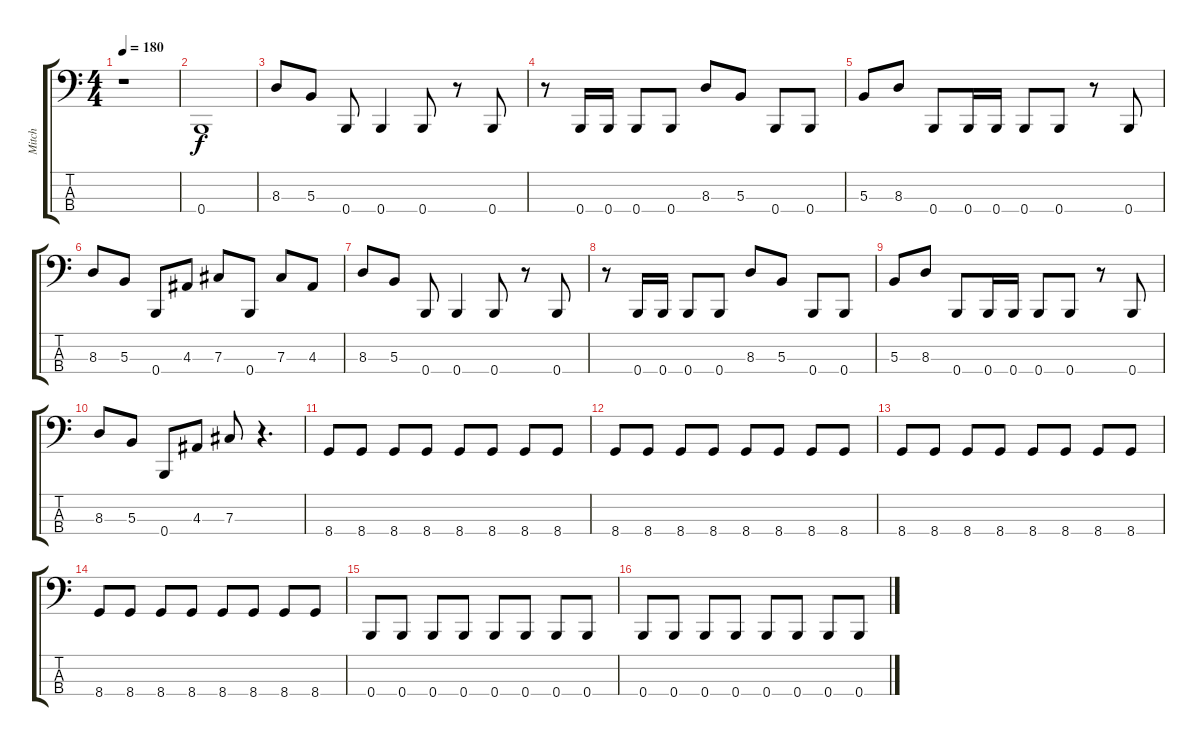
\track ("Mitch" "Mitch") {instrument electricbasspick}
\staff {score tabs}
\tuning (E2 B1 Gb1 B0) {hide}
\ts (4 4)
\tempo 180
\clef f4
\ks c
r.1{dy f} |
0.4.1 |
8.3.8 5.3.8 0.4.8 0.4.4 0.4.8 r.8 0.4.8 |
r.8 0.4.16 0.4.16 0.4.8 0.4.8 8.3.8 5.3.8 0.4.8 0.4.8 |
5.3.8 8.3.8 0.4.8 0.4.16 0.4.16 0.4.8 0.4.8 r.8 0.4.8 |
8.3.8 5.3.8 0.4.8 4.3.8 7.3.8 0.4.8 7.3.8 4.3.8 |
8.3.8 5.3.8 0.4.8 0.4.4 0.4.8 r.8 0.4.8 |
r.8 0.4.16 0.4.16 0.4.8 0.4.8 8.3.8 5.3.8 0.4.8 0.4.8 |
5.3.8 8.3.8 0.4.8 0.4.16 0.4.16 0.4.8 0.4.8 r.8 0.4.8 |
8.3.8 5.3.8 0.4.8 4.3.8 7.3.8 r.4{d} |
8.4.8 8.4.8 8.4.8 8.4.8 8.4.8 8.4.8 8.4.8 8.4.8 |
8.4.8 8.4.8 8.4.8 8.4.8 8.4.8 8.4.8 8.4.8 8.4.8 |
8.4.8 8.4.8 8.4.8 8.4.8 8.4.8 8.4.8 8.4.8 8.4.8 |
8.4.8 8.4.8 8.4.8 8.4.8 8.4.8 8.4.8 8.4.8 8.4.8 |
0.4.8 0.4.8 0.4.8 0.4.8 0.4.8 0.4.8 0.4.8 0.4.8 |
0.4.8 0.4.8 0.4.8 0.4.8 0.4.8 0.4.8 0.4.8 0.4.8
